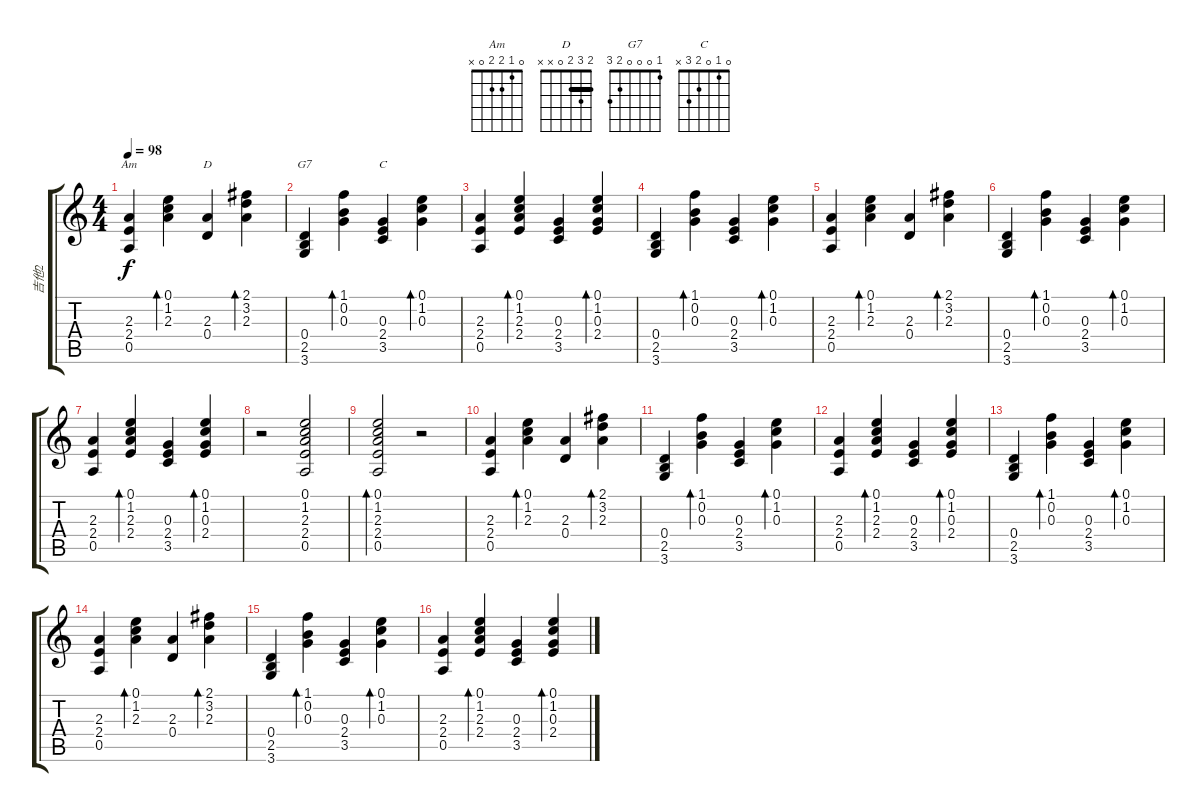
\track ("吉他2" "吉他2") {instrument electricguitarmuted}
\staff {score tabs}
\tuning (E4 B3 G3 D3 A2 E2) {hide}
\chord ("Am" 0 1 2 2 0 x)
\chord ("D" 2 3 2 0 x x) {barre 2}
\chord ("G7" 1 0 0 0 2 3)
\chord ("C" 0 1 0 2 3 x)
\ts (4 4)
\tempo 98
\clef g2
\ks c
(2.3 2.4 0.5).4{ch "Am" dy f} (0.1 1.2 2.3).4{bd 30} (2.3 0.4).4{ch "D"} (2.1 3.2 2.3).4{bd 30} |
(0.4 2.5 3.6).4{ch "G7"} (1.1 0.2 0.3).4{bd 30} (0.3 2.4 3.5).4{ch "C"} (0.1 1.2 0.3).4{bd 30} |
(2.3 2.4 0.5).4 (0.1 1.2 2.3 2.4).4{bd 30} (0.3 2.4 3.5).4 (0.1 1.2 0.3 2.4).4{bd 30} |
(0.4 2.5 3.6).4 (1.1 0.2 0.3).4{bd 30} (0.3 2.4 3.5).4 (0.1 1.2 0.3).4{bd 30} |
(2.3 2.4 0.5).4 (0.1 1.2 2.3).4{bd 30} (2.3 0.4).4 (2.1 3.2 2.3).4{bd 30} |
(0.4 2.5 3.6).4 (1.1 0.2 0.3).4{bd 30} (0.3 2.4 3.5).4 (0.1 1.2 0.3).4{bd 30} |
(2.3 2.4 0.5).4 (0.1 1.2 2.3 2.4).4{bd 30} (0.3 2.4 3.5).4 (0.1 1.2 0.3 2.4).4{bd 30} |
r.2 (0.1 1.2 2.3 2.4 0.5).2 |
(0.1 1.2 2.3 2.4 0.5).2{bd 240} r.2 |
(2.3 2.4 0.5).4 (0.1 1.2 2.3).4{bd 30} (2.3 0.4).4 (2.1 3.2 2.3).4{bd 30} |
(0.4 2.5 3.6).4 (1.1 0.2 0.3).4{bd 30} (0.3 2.4 3.5).4 (0.1 1.2 0.3).4{bd 30} |
(2.3 2.4 0.5).4 (0.1 1.2 2.3 2.4).4{bd 30} (0.3 2.4 3.5).4 (0.1 1.2 0.3 2.4).4{bd 30} |
(0.4 2.5 3.6).4 (1.1 0.2 0.3).4{bd 30} (0.3 2.4 3.5).4 (0.1 1.2 0.3).4{bd 30} |
(2.3 2.4 0.5).4 (0.1 1.2 2.3).4{bd 30} (2.3 0.4).4 (2.1 3.2 2.3).4{bd 30} |
(0.4 2.5 3.6).4 (1.1 0.2 0.3).4{bd 30} (0.3 2.4 3.5).4 (0.1 1.2 0.3).4{bd 30} |
(2.3 2.4 0.5).4 (0.1 1.2 2.3 2.4).4{bd 30} (0.3 2.4 3.5).4 (0.1 1.2 0.3 2.4).4{bd 30}
